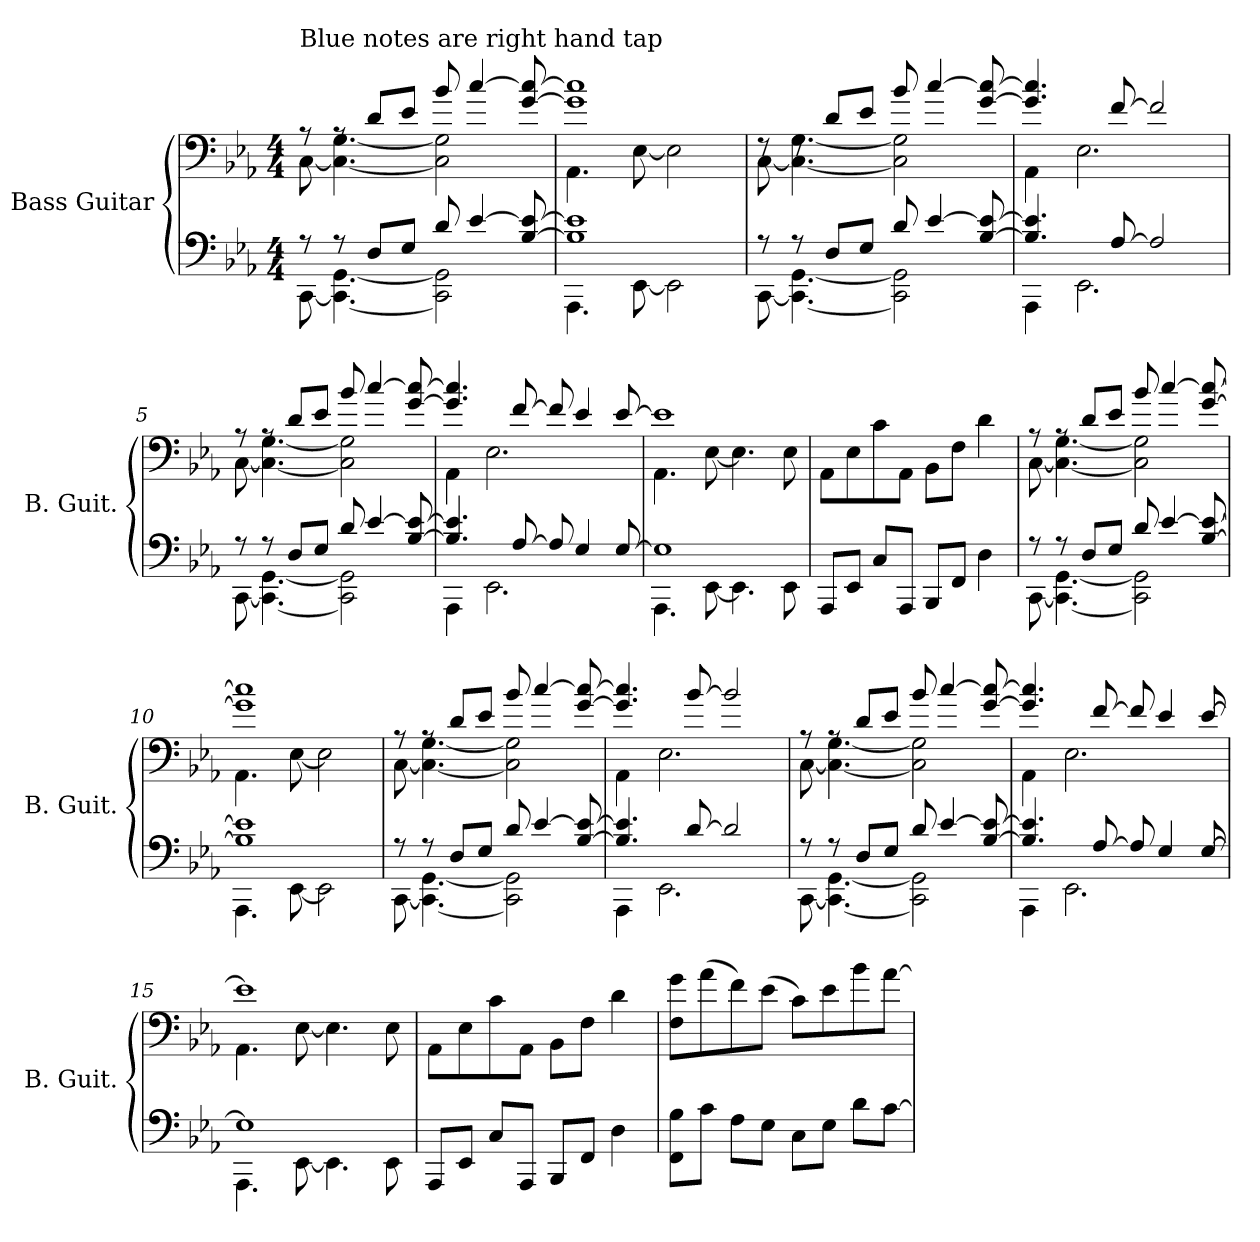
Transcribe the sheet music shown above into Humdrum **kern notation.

**kern	**kern
*part1	*part1
*staff2	*staff1
*I"Bass Guitar	*
*I'B. Guit.	*
*stria4	*
*	*clefF4
*ITrd7c12	*ITrd7c12
*k[b-e-a-]	*k[b-e-a-]
*M4/4	*M4/4
=1	=1
*^	*^
!	!	!LO:TX:a:t=Blue notes are right hand tap	!
8r	[8CCC	8rA	[8CC\
8r	4.CCC_ [4.GGG	8rA	4.CC\_ [4.GG\
8DDiL	.	8Di/L	.
8EE-iJ	.	8E-i/J	.
8BB-i	2CCC] 2GGG]	8B-i/	2CC\] 2GG\]
[4Ci	.	[4ci/	.
[8GGi 8C_	.	[8Gi/ 8ci/_	.
=2	=2	=2	=2
1GG] 1C]	4.AAAA-	1Gi] 1ci]	4.AAA-\
.	[8EEE-	.	[8EE-\
.	2EEE-]	.	2EE-\]
=3	=3	=3	=3
8r	[8CCC	8rF	[8CC\
8r	4.CCC_ [4.GGG	8rF	4.CC\_ [4.GG\
8DDiL	.	8Di/L	.
8EE-iJ	.	8E-i/J	.
8BB-i	2CCC] 2GGG]	8B-i/	2CC\] 2GG\]
[4Ci	.	[4ci/	.
[8GGi 8C_	.	[8Gi/ 8ci/_	.
=4	=4	=4	=4
4.GG] 4.C]	4AAAA-	4.Gi/] 4.ci/]	4AAA-\
.	2.EEE-	.	2.EE-\
[8FFi	.	[8Fi/	.
2FF]	.	2Fi/]	.
!!LO:LB:g=z	!!
=5	=5	=5	=5
8r	[8CCC	8rA	[8CC\
8r	4.CCC_ [4.GGG	8rA	4.CC\_ [4.GG\
8DDiL	.	8Di/L	.
8EE-iJ	.	8E-i/J	.
8BB-i	2CCC] 2GGG]	8B-i/	2CC\] 2GG\]
[4Ci	.	[4ci/	.
[8GGi 8C_	.	[8Gi/ 8ci/_	.
=6	=6	=6	=6
4.GG] 4.C]	4AAAA-	4.Gi/] 4.ci/]	4AAA-\
.	2.EEE-	.	2.EE-\
[8FFi	.	[8Fi/	.
8FF]	.	8Fi/]	.
4EE-i	.	4E-i/	.
[8EE-i	.	[8E-i/	.
=7	=7	=7	=7
1EE-]	4.AAAA-	1E-i]	4.AAA-\
.	[8EEE-	.	[8EE-\
.	4.EEE-]	.	4.EE-\]
.	8EEE-	.	8EE-\
*v	*v	*	*
*	*v	*v
=8	=8
8AAAA-L	8AAA-\L
8EEE-J	8EE-\
8CCiL	8Ci\
8AAAA-J	8AAA-\J
8BBBB-L	8BBB-\L
8FFFJ	8FF\J
4DDi	4Di\
!!LO:LB:g=z
=9	=9
*^	*^
8r	[8CCC	8rA	[8CC\
8r	4.CCC_ [4.GGG	8rA	4.CC\_ [4.GG\
8DDiL	.	8Di/L	.
8EE-iJ	.	8E-i/J	.
8BB-i	2CCC] 2GGG]	8B-i/	2CC\] 2GG\]
[4Ci	.	[4ci/	.
[8GGi 8C_	.	[8Gi/ 8ci/_	.
=10	=10	=10	=10
1GG] 1C]	4.AAAA-	1Gi] 1ci]	4.AAA-\
.	[8EEE-	.	[8EE-\
.	2EEE-]	.	2EE-\]
=11	=11	=11	=11
8r	[8CCC	8rA	[8CC\
8r	4.CCC_ [4.GGG	8rA	4.CC\_ [4.GG\
8DDiL	.	8Di/L	.
8EE-iJ	.	8E-i/J	.
8BB-i	2CCC] 2GGG]	8B-i/	2CC\] 2GG\]
[4Ci	.	[4ci/	.
[8GGi 8C_	.	[8Gi/ 8ci/_	.
=12	=12	=12	=12
4.GG] 4.C]	4AAAA-	4.Gi/] 4.ci/]	4AAA-\
.	2.EEE-	.	2.EE-\
[8BB-i	.	[8B-i/	.
2BB-]	.	2B-i/]	.
!!LO:LB:g=z	!!
=13	=13	=13	=13
8r	[8CCC	8rA	[8CC\
8r	4.CCC_ [4.GGG	8rA	4.CC\_ [4.GG\
8DDiL	.	8Di/L	.
8EE-iJ	.	8E-i/J	.
8BB-i	2CCC] 2GGG]	8B-i/	2CC\] 2GG\]
[4Ci	.	[4ci/	.
[8GGi 8C_	.	[8Gi/ 8ci/_	.
=14	=14	=14	=14
4.GG] 4.C]	4AAAA-	4.Gi/] 4.ci/]	4AAA-\
.	2.EEE-	.	2.EE-\
[8FFi	.	[8Fi/	.
8FF]	.	8Fi/]	.
4EE-i	.	4E-i/	.
[8EE-i	.	[8E-i/	.
=15	=15	=15	=15
1EE-]	4.AAAA-	1E-i]	4.AAA-\
.	[8EEE-	.	[8EE-\
.	4.EEE-]	.	4.EE-\]
.	8EEE-	.	8EE-\
*v	*v	*	*
*	*v	*v
=16	=16
8AAAA-L	8AAA-\L
8EEE-J	8EE-\
8CCiL	8Ci\
8AAAA-J	8AAA-\J
8BBBB-L	8BBB-\L
8FFFJ	8FF\J
4DDi	4Di\
!!LO:LB:g=z
=17	=17
8FFF\ 8GGi\L	8FF\ 8Gi\L
8AA-iJ	(>8A-i\
8FFL	8F\)
8EE-iJ	(>8E-i\J
8CCL	8C\L)
8EE-iJ	8E-i\
8BB-iL	8B-i\
[8AA-iJ	[8A-i\J
=	=
*-	*-
